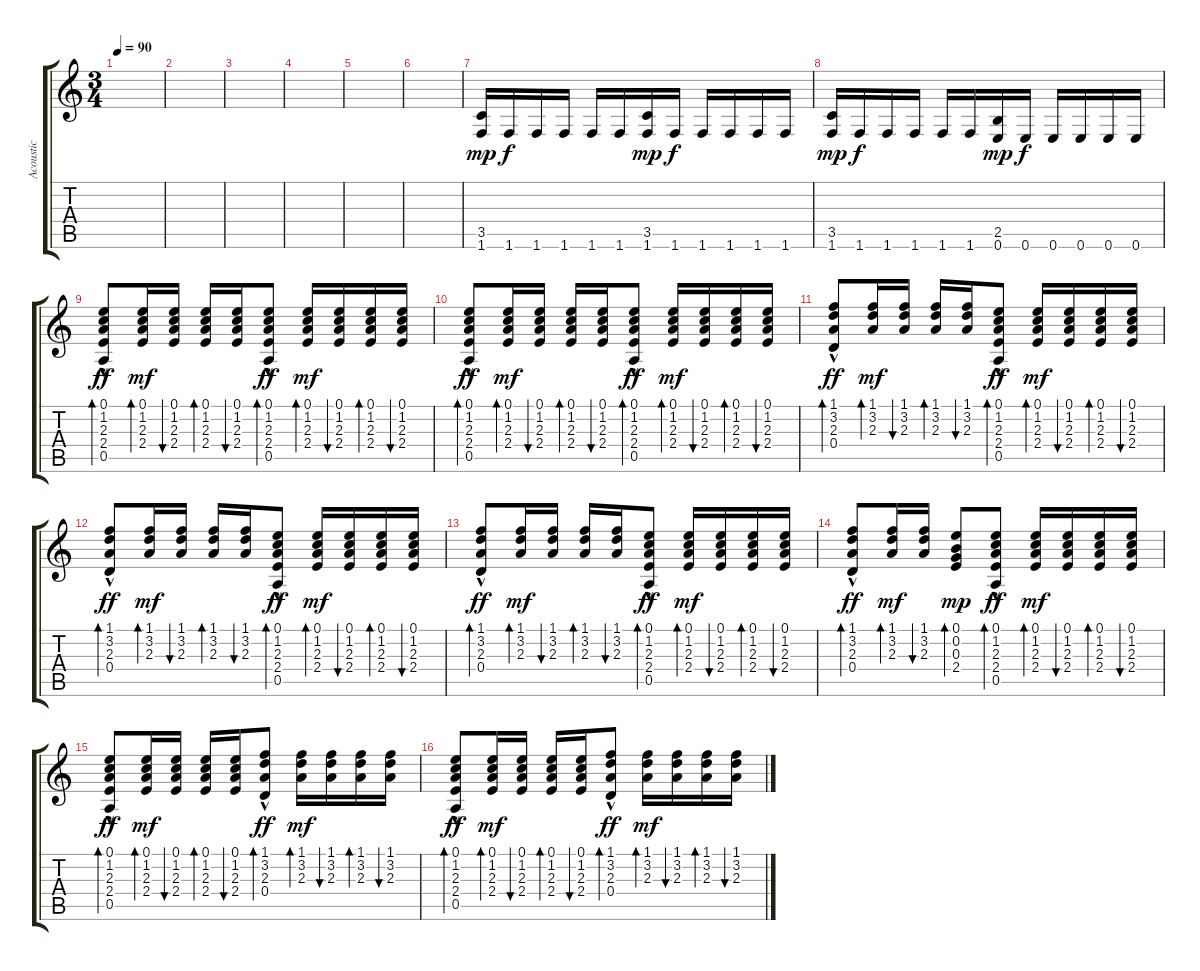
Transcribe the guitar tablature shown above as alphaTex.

\track ("Acoustic" "Acoustic") {instrument acousticguitarnylon}
\staff {score tabs}
\tuning (E4 B3 G3 D3 A2 E2) {hide}
\ts (3 4)
\tempo 90
\clef g2
\ks c
|
|
|
|
|
|
(3.5 1.6).16{dy mp volume 16 instrument distortionguitar} 1.6.16{dy f instrument electricguitarmuted} 1.6.16 1.6.16 1.6.16 1.6.16 (3.5 1.6).16{dy mp instrument distortionguitar} 1.6.16{dy f instrument electricguitarmuted} 1.6.16 1.6.16 1.6.16 1.6.16 |
(3.5 1.6).16{dy mp instrument distortionguitar} 1.6.16{dy f instrument electricguitarmuted} 1.6.16 1.6.16 1.6.16 1.6.16 (2.5 0.6).16{dy mp instrument distortionguitar} 0.6.16{dy f instrument electricguitarmuted} 0.6.16 0.6.16 0.6.16 0.6.16 |
(0.1 1.2 2.3 2.4 0.5{hac}).8{bd 120 dy ff volume 12 instrument acousticguitarnylon} (0.1 1.2 2.3 2.4).16{bd 60 dy mf} (0.1 1.2 2.3 2.4).16{bu 60} (0.1 1.2 2.3 2.4).16{bd 60} (0.1 1.2 2.3 2.4).16{bu 60} (0.1 1.2 2.3 2.4 0.5{hac}).8{bd 30 dy ff} (0.1 1.2 2.3 2.4).16{bd 60 dy mf} (0.1 1.2 2.3 2.4).16{bu 60} (0.1 1.2 2.3 2.4).16{bd 60} (0.1 1.2 2.3 2.4).16{bu 60} |
(0.1 1.2 2.3 2.4 0.5{hac}).8{bd 60 dy ff} (0.1 1.2 2.3 2.4).16{bd 60 dy mf} (0.1 1.2 2.3 2.4).16{bu 60} (0.1 1.2 2.3 2.4).16{bd 60} (0.1 1.2 2.3 2.4).16{bu 60} (0.1 1.2 2.3 2.4 0.5{hac}).8{bd 30 dy ff} (0.1 1.2 2.3 2.4).16{bd 60 dy mf} (0.1 1.2 2.3 2.4).16{bu 60} (0.1 1.2 2.3 2.4).16{bd 60} (0.1 1.2 2.3 2.4).16{bu 60} |
(1.1 3.2 2.3 0.4{hac}).8{bd 60 dy ff} (1.1 3.2 2.3).16{bd 60 dy mf} (1.1 3.2 2.3).16{bu 60} (1.1 3.2 2.3).16{bd 60} (1.1 3.2 2.3).16{bu 60} (0.1 1.2 2.3 2.4 0.5{hac}).8{bd 60 dy ff} (0.1 1.2 2.3 2.4).16{bd 60 dy mf} (0.1 1.2 2.3 2.4).16{bu 60} (0.1 1.2 2.3 2.4).16{bd 60} (0.1 1.2 2.3 2.4).16{bu 60} |
(1.1 3.2 2.3 0.4{hac}).8{bd 60 dy ff} (1.1 3.2 2.3).16{bd 60 dy mf} (1.1 3.2 2.3).16{bu 60} (1.1 3.2 2.3).16{bd 60} (1.1 3.2 2.3).16{bu 60} (0.1 1.2 2.3 2.4 0.5{hac}).8{bd 60 dy ff} (0.1 1.2 2.3 2.4).16{bd 60 dy mf} (0.1 1.2 2.3 2.4).16{bu 60} (0.1 1.2 2.3 2.4).16{bd 60} (0.1 1.2 2.3 2.4).16{bu 60} |
(1.1 3.2 2.3 0.4{hac}).8{bd 60 dy ff} (1.1 3.2 2.3).16{bd 60 dy mf} (1.1 3.2 2.3).16{bu 60} (1.1 3.2 2.3).16{bd 60} (1.1 3.2 2.3).16{bu 60} (0.1 1.2 2.3 2.4 0.5{hac}).8{bd 60 dy ff} (0.1 1.2 2.3 2.4).16{bd 60 dy mf} (0.1 1.2 2.3 2.4).16{bu 60} (0.1 1.2 2.3 2.4).16{bd 60} (0.1 1.2 2.3 2.4).16{bu 60} |
(1.1 3.2 2.3 0.4{hac}).8{bd 60 dy ff} (1.1 3.2 2.3).16{bd 60 dy mf} (1.1 3.2 2.3).16{bu 60} (0.1 0.2 0.3 2.4).8{bd 60 dy mp} (0.1 1.2 2.3 2.4 0.5{hac}).8{bd 60 dy ff} (0.1 1.2 2.3 2.4).16{bd 60 dy mf} (0.1 1.2 2.3 2.4).16{bu 60} (0.1 1.2 2.3 2.4).16{bd 60} (0.1 1.2 2.3 2.4).16{bu 60} |
(0.1 1.2 2.3 2.4 0.5{hac}).8{bd 60 dy ff} (0.1 1.2 2.3 2.4).16{bd 60 dy mf} (0.1 1.2 2.3 2.4).16{bu 60} (0.1 1.2 2.3 2.4).16{bd 60} (0.1 1.2 2.3 2.4).16{bu 60} (1.1 3.2 2.3 0.4{hac}).8{bd 60 dy ff} (1.1 3.2 2.3).16{bd 60 dy mf} (1.1 3.2 2.3).16{bu 60} (1.1 3.2 2.3).16{bd 60} (1.1 3.2 2.3).16{bu 60} |
(0.1 1.2 2.3 2.4 0.5{hac}).8{bd 60 dy ff} (0.1 1.2 2.3 2.4).16{bd 60 dy mf} (0.1 1.2 2.3 2.4).16{bu 60} (0.1 1.2 2.3 2.4).16{bd 60} (0.1 1.2 2.3 2.4).16{bu 60} (1.1 3.2 2.3 0.4{hac}).8{bd 60 dy ff} (1.1 3.2 2.3).16{bd 60 dy mf} (1.1 3.2 2.3).16{bu 60} (1.1 3.2 2.3).16{bd 60} (1.1 3.2 2.3).16{bu 60}
